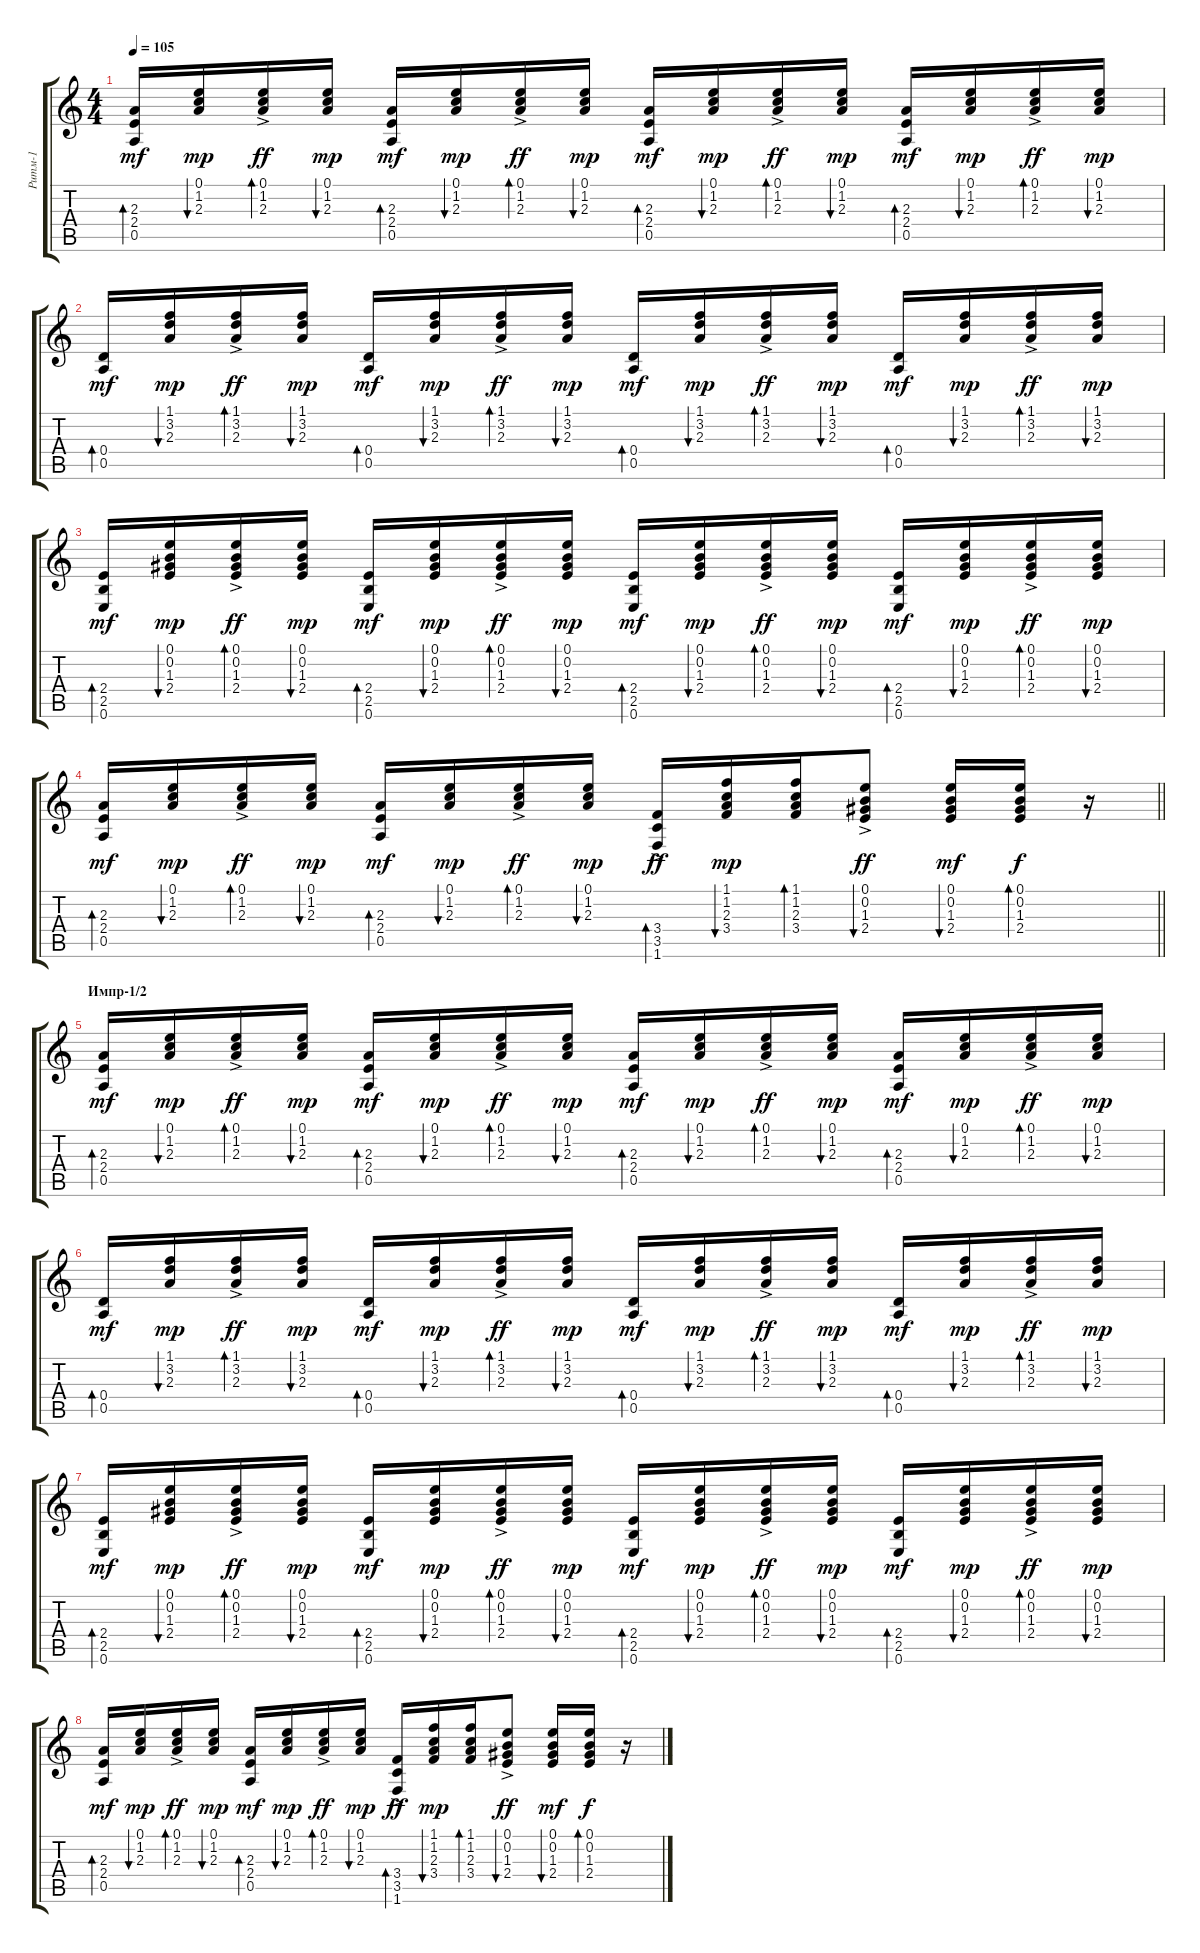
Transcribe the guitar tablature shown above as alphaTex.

\track ("Ритм-1" "Ритм-1") {instrument acousticguitarsteel}
\staff {score tabs}
\tuning (E4 B3 G3 D3 A2 E2) {hide}
\ts (4 4)
\tempo 105
\clef g2
\ks c
(2.3 2.4 0.5).16{bd 60 dy mf} (0.1 1.2 2.3).16{bu 60 dy mp} (0.1{ac} 1.2{ac} 2.3{ac}).16{bd 60 dy ff} (0.1 1.2 2.3).16{bu 60 dy mp} (2.3 2.4 0.5).16{bd 60 dy mf} (0.1 1.2 2.3).16{bu 60 dy mp} (0.1{ac} 1.2{ac} 2.3{ac}).16{bd 60 dy ff} (0.1 1.2 2.3).16{bu 60 dy mp} (2.3 2.4 0.5).16{bd 60 dy mf} (0.1 1.2 2.3).16{bu 60 dy mp} (0.1{ac} 1.2{ac} 2.3{ac}).16{bd 60 dy ff} (0.1 1.2 2.3).16{bu 60 dy mp} (2.3 2.4 0.5).16{bd 60 dy mf} (0.1 1.2 2.3).16{bu 60 dy mp} (0.1{ac} 1.2{ac} 2.3{ac}).16{bd 60 dy ff} (0.1 1.2 2.3).16{bu 60 dy mp} |
(0.4 0.5).16{bd 60 dy mf} (1.1 3.2 2.3).16{bu 60 dy mp} (1.1{ac} 3.2{ac} 2.3{ac}).16{bd 60 dy ff} (1.1 3.2 2.3).16{bu 60 dy mp} (0.4 0.5).16{bd 60 dy mf} (1.1 3.2 2.3).16{bu 60 dy mp} (1.1{ac} 3.2{ac} 2.3{ac}).16{bd 60 dy ff} (1.1 3.2 2.3).16{bu 60 dy mp} (0.4 0.5).16{bd 60 dy mf} (1.1 3.2 2.3).16{bu 60 dy mp} (1.1{ac} 3.2{ac} 2.3{ac}).16{bd 60 dy ff} (1.1 3.2 2.3).16{bu 60 dy mp} (0.4 0.5).16{bd 60 dy mf} (1.1 3.2 2.3).16{bu 60 dy mp} (1.1{ac} 3.2{ac} 2.3{ac}).16{bd 60 dy ff} (1.1 3.2 2.3).16{bu 60 dy mp} |
(2.4 2.5 0.6).16{bd 60 dy mf} (0.1 0.2 1.3 2.4).16{bu 60 dy mp} (0.1{ac} 0.2{ac} 1.3{ac} 2.4{ac}).16{bd 60 dy ff} (0.1 0.2 1.3 2.4).16{bu 60 dy mp} (2.4 2.5 0.6).16{bd 60 dy mf} (0.1 0.2 1.3 2.4).16{bu 60 dy mp} (0.1{ac} 0.2{ac} 1.3{ac} 2.4{ac}).16{bd 60 dy ff} (0.1 0.2 1.3 2.4).16{bu 60 dy mp} (2.4 2.5 0.6).16{bd 60 dy mf} (0.1 0.2 1.3 2.4).16{bu 60 dy mp} (0.1{ac} 0.2{ac} 1.3{ac} 2.4{ac}).16{bd 60 dy ff} (0.1 0.2 1.3 2.4).16{bu 60 dy mp} (2.4 2.5 0.6).16{bd 60 dy mf} (0.1 0.2 1.3 2.4).16{bu 60 dy mp} (0.1{ac} 0.2{ac} 1.3{ac} 2.4{ac}).16{bd 60 dy ff} (0.1 0.2 1.3 2.4).16{bu 60 dy mp} |
\barLineRight lightlight
(2.3 2.4 0.5).16{bd 60 dy mf} (0.1 1.2 2.3).16{bu 60 dy mp} (0.1{ac} 1.2{ac} 2.3{ac}).16{bd 60 dy ff} (0.1 1.2 2.3).16{bu 60 dy mp} (2.3 2.4 0.5).16{bd 60 dy mf} (0.1 1.2 2.3).16{bu 60 dy mp} (0.1{ac} 1.2{ac} 2.3{ac}).16{bd 60 dy ff} (0.1 1.2 2.3).16{bu 60 dy mp} (3.4{ac} 3.5{ac} 1.6{ac}).16{bd 60 dy ff} (1.1 1.2 2.3 3.4).16{bu 60 dy mp} (1.1 1.2 2.3 3.4).16{bd 60} (0.1{ac} 0.2{ac} 1.3{ac} 2.4{ac}).8{bu 60 dy ff} (0.1 0.2 1.3 2.4).16{bu 60 dy mf} (0.1 0.2 1.3 2.4).16{bd 60 dy f} r.16 |
\section ("" "Импр-1/2")
(2.3 2.4 0.5).16{bd 60 dy mf} (0.1 1.2 2.3).16{bu 60 dy mp} (0.1{ac} 1.2{ac} 2.3{ac}).16{bd 60 dy ff} (0.1 1.2 2.3).16{bu 60 dy mp} (2.3 2.4 0.5).16{bd 60 dy mf} (0.1 1.2 2.3).16{bu 60 dy mp} (0.1{ac} 1.2{ac} 2.3{ac}).16{bd 60 dy ff} (0.1 1.2 2.3).16{bu 60 dy mp} (2.3 2.4 0.5).16{bd 60 dy mf} (0.1 1.2 2.3).16{bu 60 dy mp} (0.1{ac} 1.2{ac} 2.3{ac}).16{bd 60 dy ff} (0.1 1.2 2.3).16{bu 60 dy mp} (2.3 2.4 0.5).16{bd 60 dy mf} (0.1 1.2 2.3).16{bu 60 dy mp} (0.1{ac} 1.2{ac} 2.3{ac}).16{bd 60 dy ff} (0.1 1.2 2.3).16{bu 60 dy mp} |
(0.4 0.5).16{bd 60 dy mf} (1.1 3.2 2.3).16{bu 60 dy mp} (1.1{ac} 3.2{ac} 2.3{ac}).16{bd 60 dy ff} (1.1 3.2 2.3).16{bu 60 dy mp} (0.4 0.5).16{bd 60 dy mf} (1.1 3.2 2.3).16{bu 60 dy mp} (1.1{ac} 3.2{ac} 2.3{ac}).16{bd 60 dy ff} (1.1 3.2 2.3).16{bu 60 dy mp} (0.4 0.5).16{bd 60 dy mf} (1.1 3.2 2.3).16{bu 60 dy mp} (1.1{ac} 3.2{ac} 2.3{ac}).16{bd 60 dy ff} (1.1 3.2 2.3).16{bu 60 dy mp} (0.4 0.5).16{bd 60 dy mf} (1.1 3.2 2.3).16{bu 60 dy mp} (1.1{ac} 3.2{ac} 2.3{ac}).16{bd 60 dy ff} (1.1 3.2 2.3).16{bu 60 dy mp} |
(2.4 2.5 0.6).16{bd 60 dy mf} (0.1 0.2 1.3 2.4).16{bu 60 dy mp} (0.1{ac} 0.2{ac} 1.3{ac} 2.4{ac}).16{bd 60 dy ff} (0.1 0.2 1.3 2.4).16{bu 60 dy mp} (2.4 2.5 0.6).16{bd 60 dy mf} (0.1 0.2 1.3 2.4).16{bu 60 dy mp} (0.1{ac} 0.2{ac} 1.3{ac} 2.4{ac}).16{bd 60 dy ff} (0.1 0.2 1.3 2.4).16{bu 60 dy mp} (2.4 2.5 0.6).16{bd 60 dy mf} (0.1 0.2 1.3 2.4).16{bu 60 dy mp} (0.1{ac} 0.2{ac} 1.3{ac} 2.4{ac}).16{bd 60 dy ff} (0.1 0.2 1.3 2.4).16{bu 60 dy mp} (2.4 2.5 0.6).16{bd 60 dy mf} (0.1 0.2 1.3 2.4).16{bu 60 dy mp} (0.1{ac} 0.2{ac} 1.3{ac} 2.4{ac}).16{bd 60 dy ff} (0.1 0.2 1.3 2.4).16{bu 60 dy mp} |
(2.3 2.4 0.5).16{bd 60 dy mf} (0.1 1.2 2.3).16{bu 60 dy mp} (0.1{ac} 1.2{ac} 2.3{ac}).16{bd 60 dy ff} (0.1 1.2 2.3).16{bu 60 dy mp} (2.3 2.4 0.5).16{bd 60 dy mf} (0.1 1.2 2.3).16{bu 60 dy mp} (0.1{ac} 1.2{ac} 2.3{ac}).16{bd 60 dy ff} (0.1 1.2 2.3).16{bu 60 dy mp} (3.4{ac} 3.5{ac} 1.6{ac}).16{bd 60 dy ff} (1.1 1.2 2.3 3.4).16{bu 60 dy mp} (1.1 1.2 2.3 3.4).16{bd 60} (0.1{ac} 0.2{ac} 1.3{ac} 2.4{ac}).8{bu 60 dy ff} (0.1 0.2 1.3 2.4).16{bu 60 dy mf} (0.1 0.2 1.3 2.4).16{bd 60 dy f} r.16
